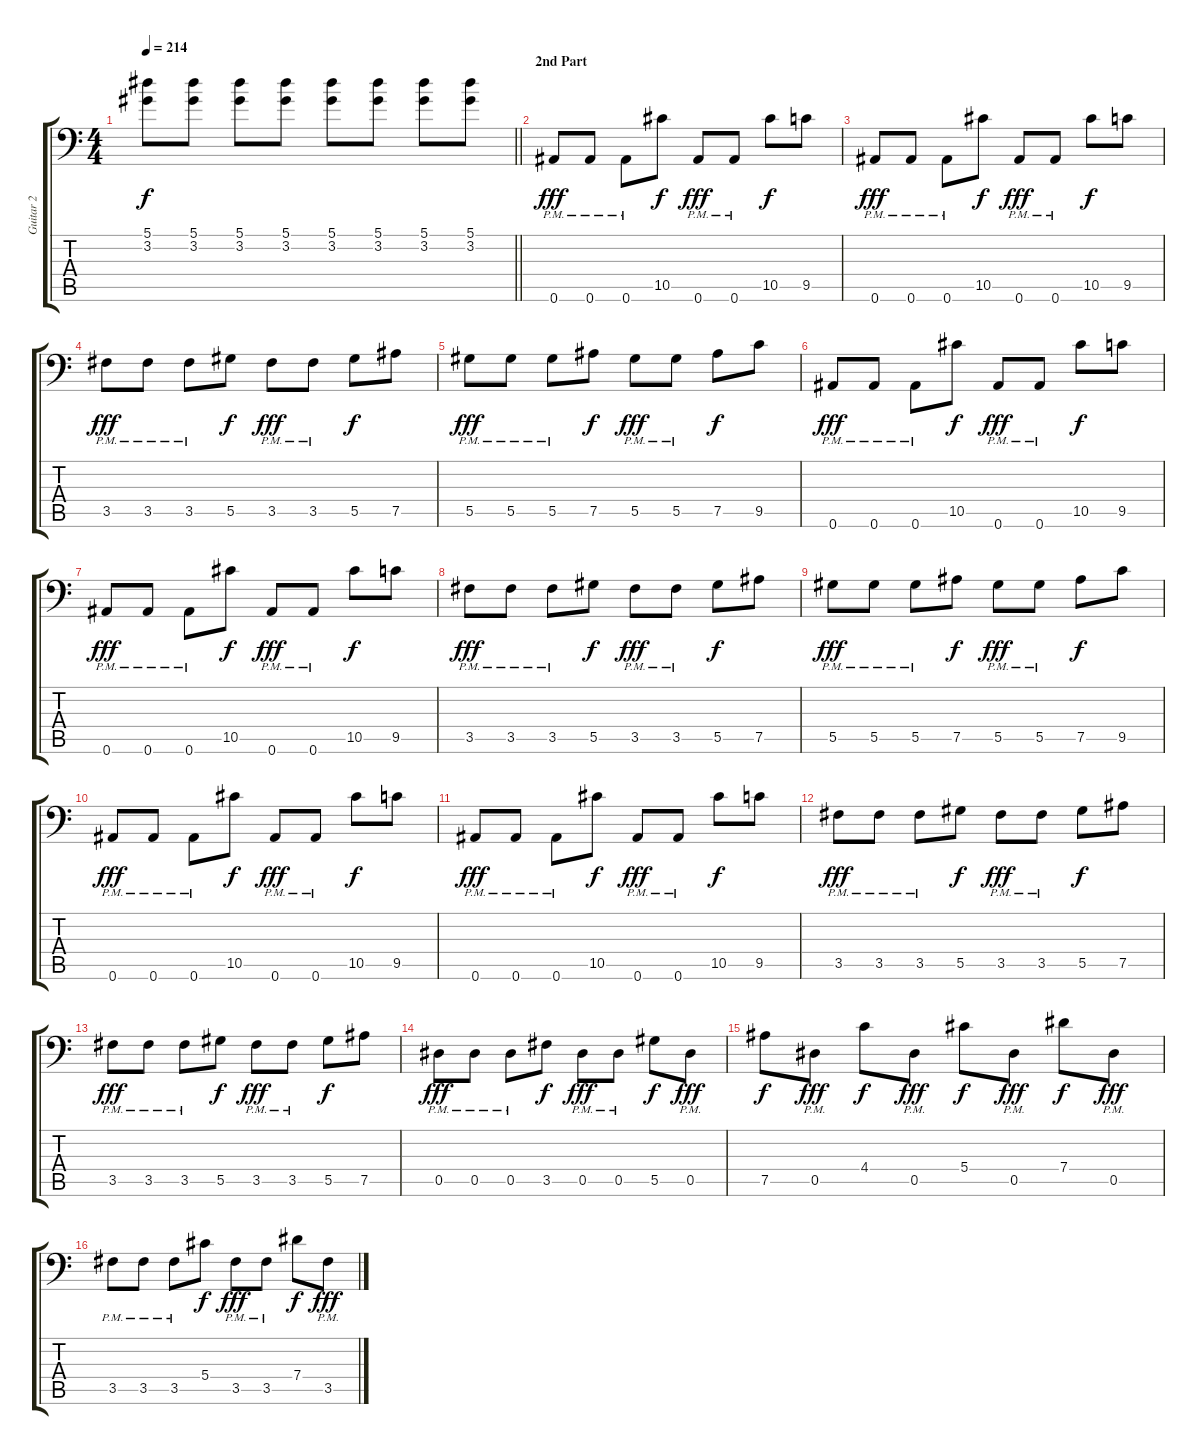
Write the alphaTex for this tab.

\track ("Guitar 2" "Guitar 2") {instrument distortionguitar}
\staff {score tabs}
\tuning (Bb3 F3 Db3 Ab2 Eb2 Bb1) {hide}
\ts (4 4)
\tempo 214
\clef f4
\barLineRight lightlight
\ks c
(5.1 3.2).8{dy f} (5.1 3.2).8 (5.1 3.2).8 (5.1 3.2).8 (5.1 3.2).8 (5.1 3.2).8 (5.1 3.2).8 (5.1 3.2).8 |
\section ("" "2nd Part")
0.6{pm}.8{dy fff} 0.6{pm}.8 0.6{pm}.8 10.5.8{dy f} 0.6{pm}.8{dy fff} 0.6{pm}.8 10.5.8{dy f} 9.5.8 |
0.6{pm}.8{dy fff} 0.6{pm}.8 0.6{pm}.8 10.5.8{dy f} 0.6{pm}.8{dy fff} 0.6{pm}.8 10.5.8{dy f} 9.5.8 |
3.5{pm}.8{dy fff} 3.5{pm}.8 3.5{pm}.8 5.5.8{dy f} 3.5{pm}.8{dy fff} 3.5{pm}.8 5.5.8{dy f} 7.5.8 |
5.5{pm}.8{dy fff} 5.5{pm}.8 5.5{pm}.8 7.5.8{dy f} 5.5{pm}.8{dy fff} 5.5{pm}.8 7.5.8{dy f} 9.5.8 |
0.6{pm}.8{dy fff} 0.6{pm}.8 0.6{pm}.8 10.5.8{dy f} 0.6{pm}.8{dy fff} 0.6{pm}.8 10.5.8{dy f} 9.5.8 |
0.6{pm}.8{dy fff} 0.6{pm}.8 0.6{pm}.8 10.5.8{dy f} 0.6{pm}.8{dy fff} 0.6{pm}.8 10.5.8{dy f} 9.5.8 |
3.5{pm}.8{dy fff} 3.5{pm}.8 3.5{pm}.8 5.5.8{dy f} 3.5{pm}.8{dy fff} 3.5{pm}.8 5.5.8{dy f} 7.5.8 |
5.5{pm}.8{dy fff} 5.5{pm}.8 5.5{pm}.8 7.5.8{dy f} 5.5{pm}.8{dy fff} 5.5{pm}.8 7.5.8{dy f} 9.5.8 |
0.6{pm}.8{dy fff} 0.6{pm}.8 0.6{pm}.8 10.5.8{dy f} 0.6{pm}.8{dy fff} 0.6{pm}.8 10.5.8{dy f} 9.5.8 |
0.6{pm}.8{dy fff} 0.6{pm}.8 0.6{pm}.8 10.5.8{dy f} 0.6{pm}.8{dy fff} 0.6{pm}.8 10.5.8{dy f} 9.5.8 |
3.5{pm}.8{dy fff} 3.5{pm}.8 3.5{pm}.8 5.5.8{dy f} 3.5{pm}.8{dy fff} 3.5{pm}.8 5.5.8{dy f} 7.5.8 |
3.5{pm}.8{dy fff} 3.5{pm}.8 3.5{pm}.8 5.5.8{dy f} 3.5{pm}.8{dy fff} 3.5{pm}.8 5.5.8{dy f} 7.5.8 |
0.5{pm}.8{dy fff} 0.5{pm}.8 0.5{pm}.8 3.5.8{dy f} 0.5{pm}.8{dy fff} 0.5{pm}.8 5.5.8{dy f} 0.5{pm}.8{dy fff} |
7.5.8{dy f} 0.5{pm}.8{dy fff} 4.4.8{dy f} 0.5{pm}.8{dy fff} 5.4.8{dy f} 0.5{pm}.8{dy fff} 7.4.8{dy f} 0.5{pm}.8{dy fff} |
3.5{pm}.8 3.5{pm}.8 3.5{pm}.8 5.4.8{dy f} 3.5{pm}.8{dy fff} 3.5{pm}.8 7.4.8{dy f} 3.5{pm}.8{dy fff}
